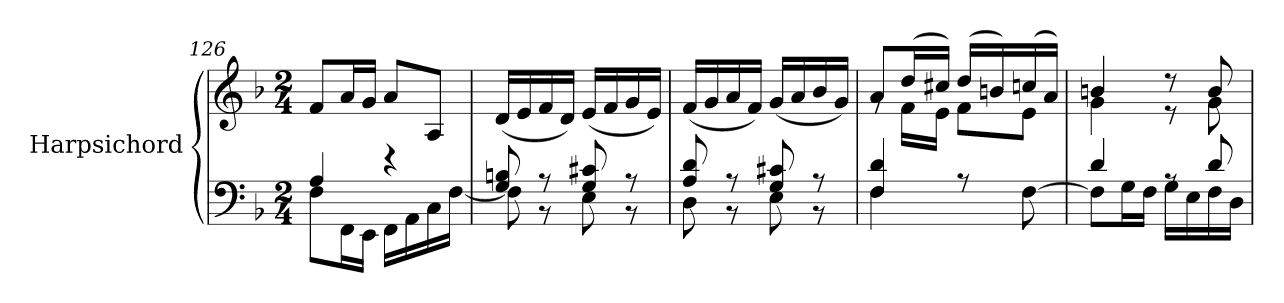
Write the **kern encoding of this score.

**kern	**kern
*part1	*part1
*staff2	*staff1
*I"Harpsichord	*
*I'Hch.	*
*clefF4	*clefG2
*k[b-]	*k[b-]
*M2/4	*M2/4
=126	=126
*^	*
4A/	8F\L	8f/L
.	16FF\L	16a/L
.	16EE\JJ	16g/JJ
4r	16FF\LL	8a/L
.	16AA\	.
.	16C\	8A/J
.	[16F\JJ	.
=127	=127	=127
8G/ 8Bn/	8F\]	(<16d/LL
.	.	16e/
8r	8r	16f/
.	.	16d/JJ)
8G/ 8c#X/	8E\	(<16e/LL
.	.	16f/
8r	8r	16g/
.	.	16e/JJ)
=128	=128	=128
8A/ 8d/	8D\	(<16f/LL
.	.	16g/
8r	8r	16a/
.	.	16f/JJ)
8G/ 8c#X/	8E\	(<16g/LL
.	.	16a/
8r	8r	16b-/
.	.	16g/JJ)
!!LO:LB:g=z
=129	=129	=129
*	*	*^
4F/ 4d/	4F\	8a/L	8rg
.	.	(>16dd/L	16f\LL
.	.	16cc#X/JJ)	16e\JJ
4ryy	8rA	(>16dd/LL	8f\L
.	.	16bn/)	.
.	[8F\	(>16ccn/	8e\J
.	.	16a/JJ)	.
=130	=130	=130	=130
4d/	8F\L]	4bn/	4g\
.	16G\L	.	.
.	16F\JJ	.	.
8rA	16G\LL	8r	8r
.	16E\	.	.
8d/	16F\	8b/	8g\
.	16D\JJ	.	.
*v	*v	*	*
*	*v	*v
=	=
*-	*-
